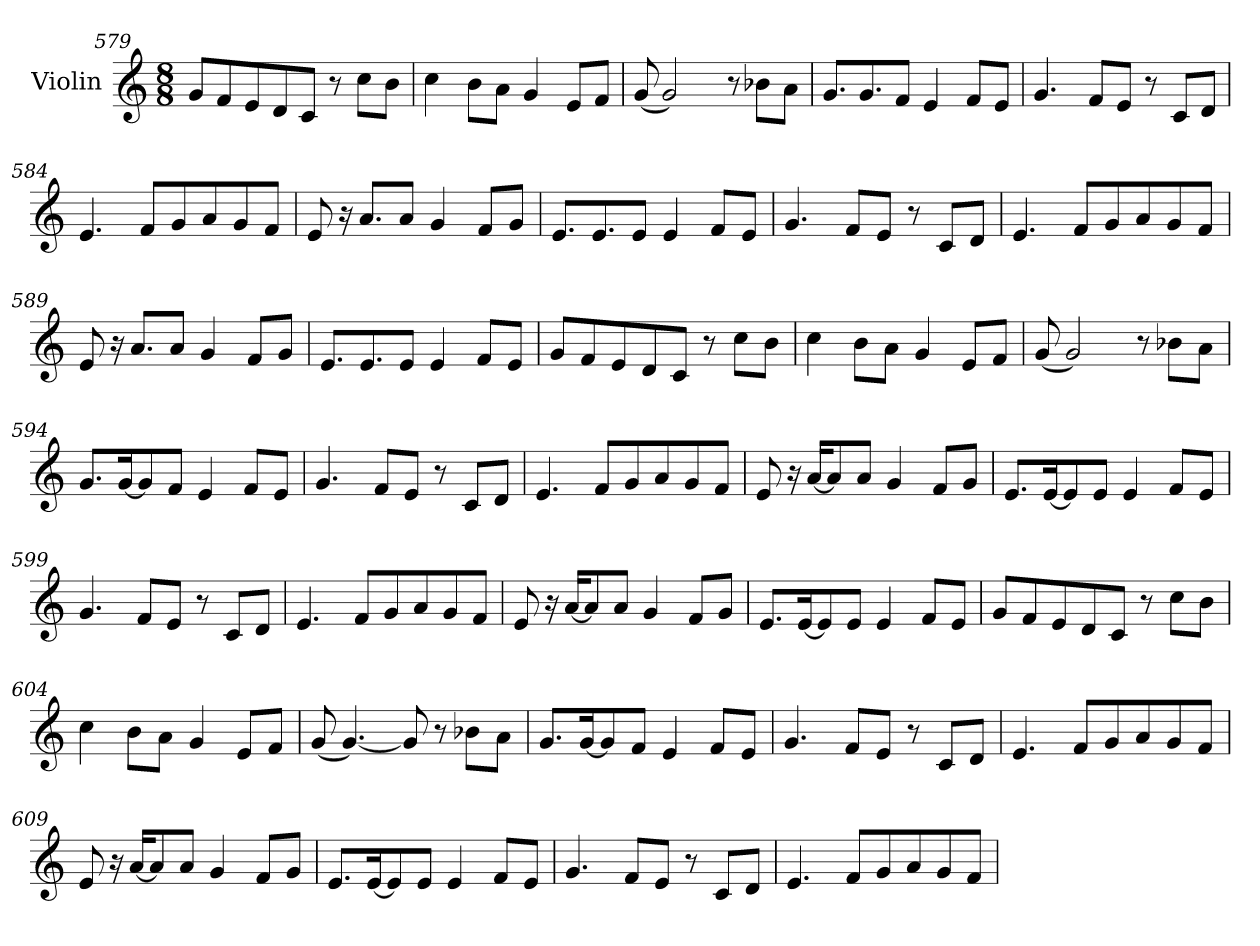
**kern
*part1
*staff1
*I"Violin
*clefG2
*k[]
*M8/8
=579
8g/L
8f/
8e/
8d/
8c/J
8r
8cc\L
8b\J
=580
4cc\
8b\L
8a\J
4g/
8e/L
8f/J
!!LO:LB:g=z
=581
(<8g/
2g/)
8r
8b-X\L
8a\J
=582
8.g/L
8.g/
8f/J
4e/
8f/L
8e/J
=583
4.g/
8f/L
8e/J
8r
8c/L
8d/J
=584
4.e/
8f/L
8g/
8a/
8g/
8f/J
!!LO:LB:g=z
=585
8e/
16r
8.a/L
8a/J
4g/
8f/L
8g/J
=586
8.e/L
8.e/
8e/J
4e/
8f/L
8e/J
=587
4.g/
8f/L
8e/J
8r
8c/L
8d/J
=588
4.e/
8f/L
8g/
8a/
8g/
8f/J
!!LO:LB:g=z
=589
8e/
16r
8.a/L
8a/J
4g/
8f/L
8g/J
=590
8.e/L
8.e/
8e/J
4e/
8f/L
8e/J
=591
8g/L
8f/
8e/
8d/
8c/J
8r
8cc\L
8b\J
=592
4cc\
8b\L
8a\J
4g/
8e/L
8f/J
!!LO:LB:g=z
=593
(<8g/
2g/)
8r
8b-X\L
8a\J
=594
8.g/L
[16g/K
8g/]
8f/J
4e/
8f/L
8e/J
=595
4.g/
8f/L
8e/J
8r
8c/L
8d/J
=596
4.e/
8f/L
8g/
8a/
8g/
8f/J
!!LO:LB:g=z
=597
8e/
16r
[16a/KL
8a/]
8a/J
4g/
8f/L
8g/J
=598
8.e/L
[16e/K
8e/]
8e/J
4e/
8f/L
8e/J
=599
4.g/
8f/L
8e/J
8r
8c/L
8d/J
=600
4.e/
8f/L
8g/
8a/
8g/
8f/J
!!LO:LB:g=z
=601
8e/
16r
[16a/KL
8a/]
8a/J
4g/
8f/L
8g/J
=602
8.e/L
[16e/K
8e/]
8e/J
4e/
8f/L
8e/J
=603
8g/L
8f/
8e/
8d/
8c/J
8r
8cc\L
8b\J
=604
4cc\
8b\L
8a\J
4g/
8e/L
8f/J
!!LO:PB:g=z
=605
(<8g/
[4.g/)
8g/]
8r
8b-X\L
8a\J
=606
8.g/L
[16g/K
8g/]
8f/J
4e/
8f/L
8e/J
=607
4.g/
8f/L
8e/J
8r
8c/L
8d/J
=608
4.e/
8f/L
8g/
8a/
8g/
8f/J
!!LO:LB:g=z
=609
8e/
16r
[16a/KL
8a/]
8a/J
4g/
8f/L
8g/J
=610
8.e/L
[16e/K
8e/]
8e/J
4e/
8f/L
8e/J
=611
4.g/
8f/L
8e/J
8r
8c/L
8d/J
=612
4.e/
8f/L
8g/
8a/
8g/
8f/J
=
*-
